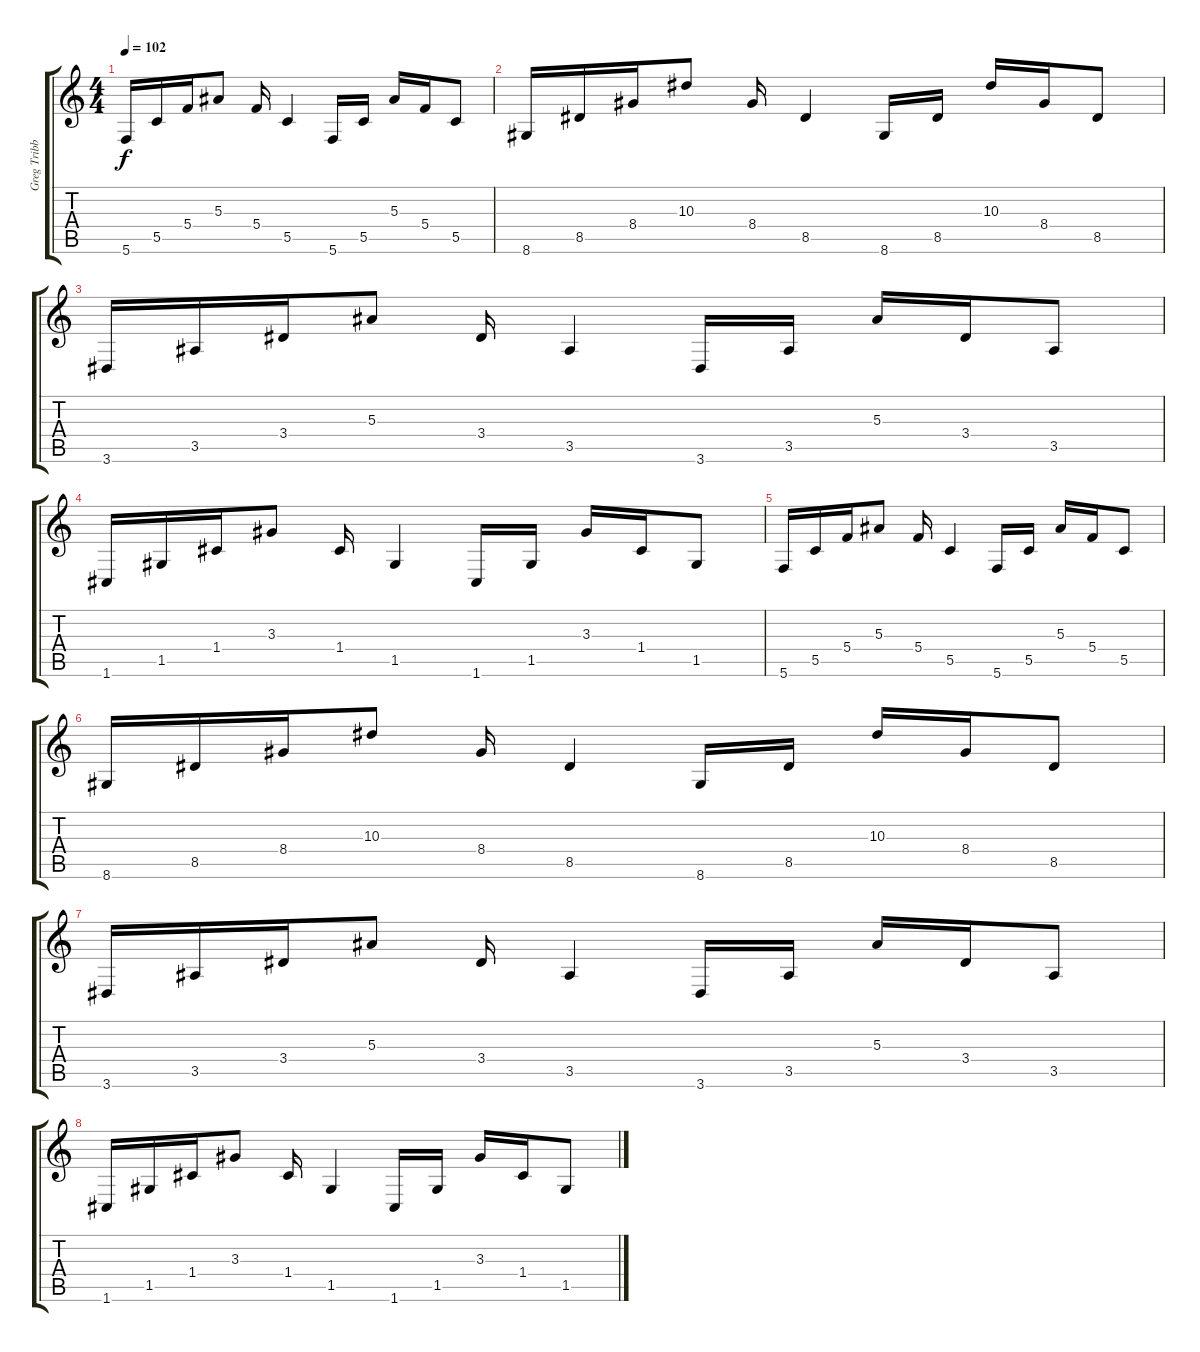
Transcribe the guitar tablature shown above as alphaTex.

\track ("Greg Tribbett" "Greg Tribb") {instrument distortionguitar}
\staff {score tabs}
\tuning (D4 A3 F3 C3 G2 C2) {hide}
\ts (4 4)
\tempo 102
\clef g2
\ks c
5.6.16{dy f instrument electricguitarclean} 5.5.16 5.4.16 5.3.8 5.4.16 5.5.4 5.6.16 5.5.16 5.3.16 5.4.16 5.5.8 |
8.6.16{instrument electricguitarclean} 8.5.16 8.4.16 10.3.8 8.4.16 8.5.4 8.6.16 8.5.16 10.3.16 8.4.16 8.5.8 |
3.6.16{instrument electricguitarclean} 3.5.16 3.4.16 5.3.8 3.4.16 3.5.4 3.6.16 3.5.16 5.3.16 3.4.16 3.5.8 |
1.6.16{instrument electricguitarclean} 1.5.16 1.4.16 3.3.8 1.4.16 1.5.4 1.6.16 1.5.16 3.3.16 1.4.16 1.5.8 |
5.6.16{instrument electricguitarclean} 5.5.16 5.4.16 5.3.8 5.4.16 5.5.4 5.6.16 5.5.16 5.3.16 5.4.16 5.5.8 |
8.6.16{instrument electricguitarclean} 8.5.16 8.4.16 10.3.8 8.4.16 8.5.4 8.6.16 8.5.16 10.3.16 8.4.16 8.5.8 |
3.6.16{instrument electricguitarclean} 3.5.16 3.4.16 5.3.8 3.4.16 3.5.4 3.6.16 3.5.16 5.3.16 3.4.16 3.5.8 |
1.6.16{instrument electricguitarclean} 1.5.16 1.4.16 3.3.8 1.4.16 1.5.4 1.6.16 1.5.16 3.3.16 1.4.16 1.5.8
